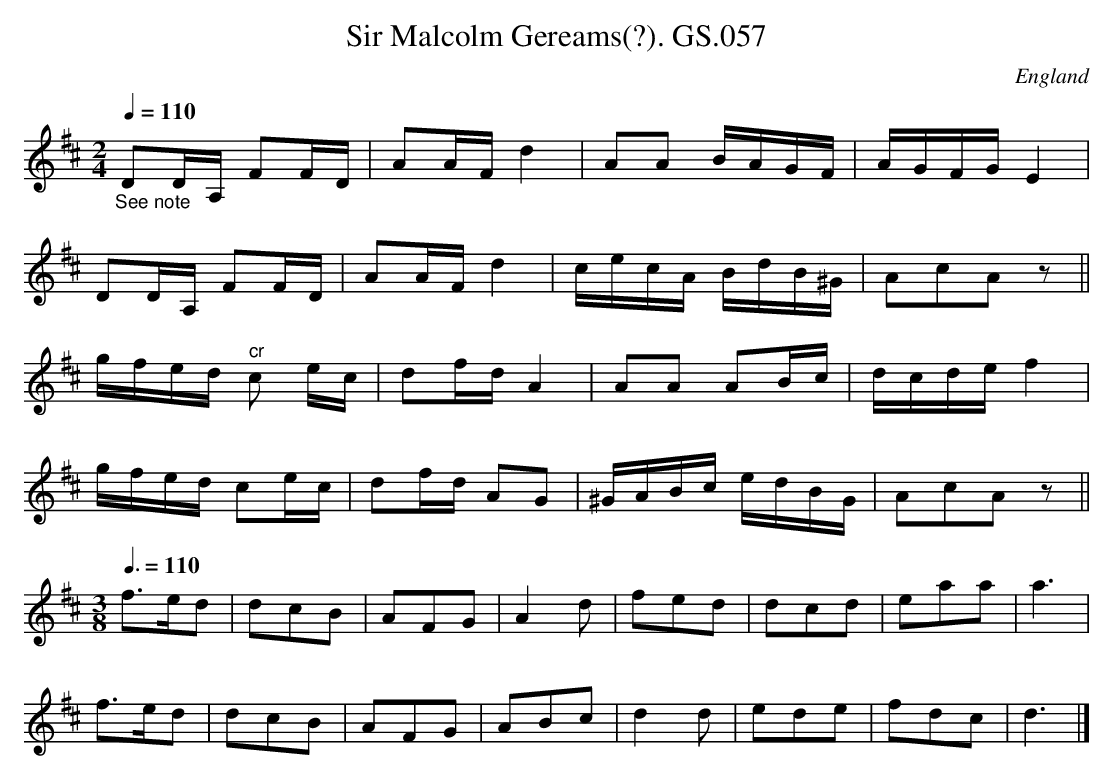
X:1
T:Sir Malcolm Gereams(?). GS.057
M:2/4
L:1/16
Q:1/4=110
O:England
K:D major
"_See note"D2DA, F2FD | A2AF d4 | A2A2 BAGF | AGFG E4 |!
D2DA, F2FD | A2AF  d4 | cecA BdB^G | A2c2A2 z2 ||!
gfed "^cr"c2 ec | d2fd A4 | A2A2 A2Bc | dcde f4 |!
gfed c2ec | d2fd A2G2 | ^GABc edBG | A2c2A2 z2 ||!
M:3/8
L:1/8
Q:3/8=110
f>ed | dcB |  AFG | A2d | fed | dcd | eaa | a3 |!
f>ed | dcB | AFG | ABc |d2d | ede | fdc | d3 |]
